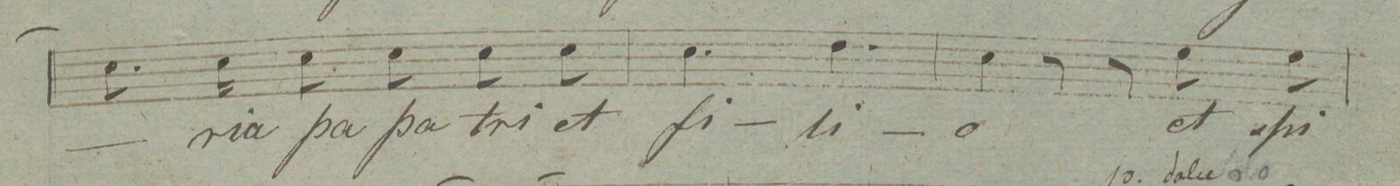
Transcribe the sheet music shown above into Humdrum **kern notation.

**kern	**text	**dynam
*I"Alto.	*	*
*clefC3	*	*
*k[f#c#g#]	*	*
*M6/8	*	*
8.d\]	.	.
16d\	-ria	.
8d\	pa	.
8d\	pa-	.
8d\	-tri	.
8d\	et	.
=46	=46	=46
4.d\	fi-	.
4.e\	-li-	.
=47	=47	=47
4d\	-o	.
8r	.	.
8r	.	.
8f#\	et	.
8f#\	spi-	.
=48	=48	=48
*-	*-	*-
